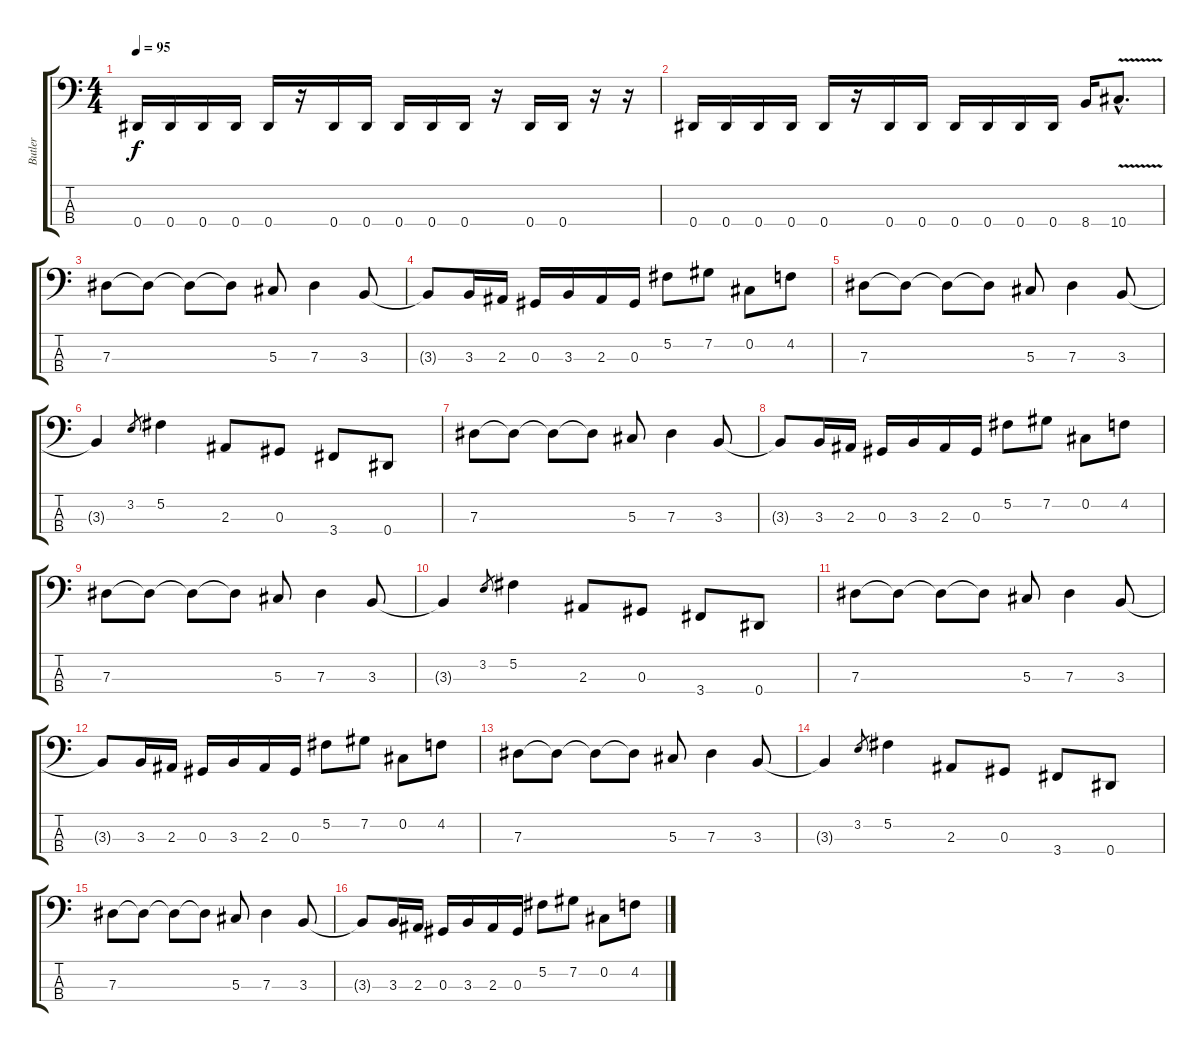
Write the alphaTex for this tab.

\track ("Butler" "Butler") {instrument electricbassfinger}
\staff {score tabs}
\tuning (Gb2 Db2 Ab1 Eb1) {hide}
\ts (4 4)
\tempo 95
\clef f4
\ks c
0.4.16{dy f} 0.4.16 0.4.16 0.4.16 0.4.16 r.16 0.4.16 0.4.16 0.4.16 0.4.16 0.4.16 r.16 0.4.16 0.4.16 r.16 r.16 |
0.4.16 0.4.16 0.4.16 0.4.16 0.4.16 r.16 0.4.16 0.4.16 0.4.16 0.4.16 0.4.16 0.4.16 8.4.16 10.4{v hac}.8{d} |
7.3.8 7.3{t}.8 7.3{t}.8 7.3{t}.8 5.3.8 7.3.4 3.3.8 |
3.3{t}.8 3.3.16 2.3.16 0.3.16 3.3.16 2.3.16 0.3.16 5.2.8 7.2.8 0.2.8 4.2.8 |
7.3.8 7.3{t}.8 7.3{t}.8 7.3{t}.8 5.3.8 7.3.4 3.3.8 |
3.3{t}.4 3.2.8{gr} 5.2.4 2.3.8 0.3.8 3.4.8 0.4.8 |
7.3.8 7.3{t}.8 7.3{t}.8 7.3{t}.8 5.3.8 7.3.4 3.3.8 |
3.3{t}.8 3.3.16 2.3.16 0.3.16 3.3.16 2.3.16 0.3.16 5.2.8 7.2.8 0.2.8 4.2.8 |
7.3.8 7.3{t}.8 7.3{t}.8 7.3{t}.8 5.3.8 7.3.4 3.3.8 |
3.3{t}.4 3.2.8{gr} 5.2.4 2.3.8 0.3.8 3.4.8 0.4.8 |
7.3.8 7.3{t}.8 7.3{t}.8 7.3{t}.8 5.3.8 7.3.4 3.3.8 |
3.3{t}.8 3.3.16 2.3.16 0.3.16 3.3.16 2.3.16 0.3.16 5.2.8 7.2.8 0.2.8 4.2.8 |
7.3.8 7.3{t}.8 7.3{t}.8 7.3{t}.8 5.3.8 7.3.4 3.3.8 |
3.3{t}.4 3.2.8{gr} 5.2.4 2.3.8 0.3.8 3.4.8 0.4.8 |
7.3.8 7.3{t}.8 7.3{t}.8 7.3{t}.8 5.3.8 7.3.4 3.3.8 |
3.3{t}.8 3.3.16 2.3.16 0.3.16 3.3.16 2.3.16 0.3.16 5.2.8 7.2.8 0.2.8 4.2.8
